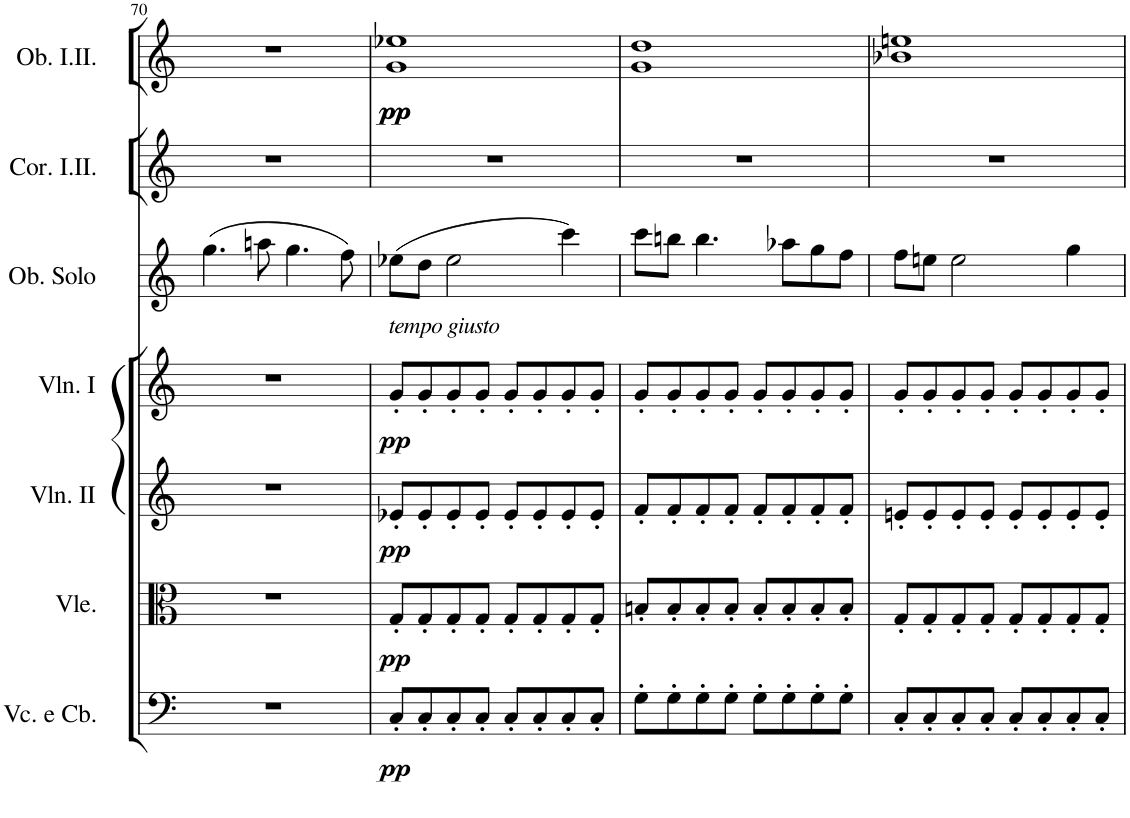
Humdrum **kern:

**kern	**dynam	**kern	**dynam	**kern	**dynam	**kern	**dynam	**kern	**kern	**kern	**dynam
*part7	*part7	*part6	*part6	*part5	*part5	*part4	*part4	*part3	*part2	*part1	*part1
*staff7	*staff7	*staff6	*staff6	*staff5	*staff5	*staff4	*staff4	*staff3	*staff2	*staff1	*staff1
*I"Violoncelli e Bassi *	*	*I"Viole	*	*I"Violini II	*	*I"Violini I	*	*I"Oboe Solo	*I"Corni in C I.II.	*I"Oboi I.II.	*
*	*	*I'Vle.	*	*I'Vln. II	*	*I'Vln. I	*	*I'Ob. Solo	*I'Cor. I.II.	*I'Ob. I.II.	*
!!LO:PB:g=z
*clefF4	*	*clefC3	*	*clefG2	*	*clefG2	*	*clefG2	*clefG2	*clefG2	*
*	*	*	*	*	*	*	*	*	*Trd7c12	*	*
*k[]	*	*k[]	*	*k[]	*	*k[]	*	*k[]	*k[]	*k[]	*
*M4/4	*	*M4/4	*	*M4/4	*	*M4/4	*	*M4/4	*M4/4	*M4/4	*
*met(c)	*	*met(c)	*	*met(c)	*	*met(c)	*	*met(c)	*met(c)	*met(c)	*
=70	=70	=70	=70	=70	=70	=70	=70	=70	=70	=70	=70
1r	.	1r	.	1r	.	1r	.	(4.gg\	1r	1r	.
.	.	.	.	.	.	.	.	8aan\	.	.	.
.	.	.	.	.	.	.	.	4.gg\	.	.	.
.	.	.	.	.	.	.	.	8ff\)	.	.	.
=71	=71	=71	=71	=71	=71	=71	=71	=71	=71	=71	=71
*	*	*	*	*	*	*	*	*	*	*^	*
!	!	!	!	!	!	!	!	!LO:TX:b:i:t=tempo giusto	!	!	!	!
!	!LO:DY:b	!	!LO:DY:b	!	!LO:DY:b	!	!LO:DY:b	!	!	!	!	!LO:DY:b
!	!	!	!	!	!	!	!	!	!	!	!	!LO:DY:n=1:b
8C'/L	pp	8G'/L	pp	8e-X'/L	pp	8g'/L	pp	(8ee-X\L	1r	1ee-X	1g	pp pp
8C'/	.	8G'/	.	8e-'/	.	8g'/	.	8dd\J	.	.	.	.
8C'/	.	8G'/	.	8e-'/	.	8g'/	.	2ee-\	.	.	.	.
8C'/J	.	8G'/J	.	8e-'/J	.	8g'/J	.	.	.	.	.	.
8C'/L	.	8G'/L	.	8e-'/L	.	8g'/L	.	.	.	.	.	.
8C'/	.	8G'/	.	8e-'/	.	8g'/	.	.	.	.	.	.
8C'/	.	8G'/	.	8e-'/	.	8g'/	.	4ccc\)	.	.	.	.
8C'/J	.	8G'/J	.	8e-'/J	.	8g'/J	.	.	.	.	.	.
=72	=72	=72	=72	=72	=72	=72	=72	=72	=72	=72	=72	=72
8G'\L	.	8Bn'/L	.	8f'/L	.	8g'/L	.	8ccc\L	1r	1dd	1g	.
8G'\	.	8B'/	.	8f'/	.	8g'/	.	8bbn\J	.	.	.	.
8G'\	.	8B'/	.	8f'/	.	8g'/	.	4.bb\	.	.	.	.
8G'\J	.	8B'/J	.	8f'/J	.	8g'/J	.	.	.	.	.	.
8G'\L	.	8B'/L	.	8f'/L	.	8g'/L	.	.	.	.	.	.
8G'\	.	8B'/	.	8f'/	.	8g'/	.	8aa-X\L	.	.	.	.
8G'\	.	8B'/	.	8f'/	.	8g'/	.	8gg\	.	.	.	.
8G'\J	.	8B'/J	.	8f'/J	.	8g'/J	.	8ff\J	.	.	.	.
=73	=73	=73	=73	=73	=73	=73	=73	=73	=73	=73	=73	=73
8C'/L	.	8G'/L	.	8en'/L	.	8g'/L	.	8ff\L	1r	1een	1b-X	.
8C'/	.	8G'/	.	8e'/	.	8g'/	.	8een\J	.	.	.	.
8C'/	.	8G'/	.	8e'/	.	8g'/	.	2ee\	.	.	.	.
8C'/J	.	8G'/J	.	8e'/J	.	8g'/J	.	.	.	.	.	.
8C'/L	.	8G'/L	.	8e'/L	.	8g'/L	.	.	.	.	.	.
8C'/	.	8G'/	.	8e'/	.	8g'/	.	.	.	.	.	.
8C'/	.	8G'/	.	8e'/	.	8g'/	.	4gg\	.	.	.	.
8C'/J	.	8G'/J	.	8e'/J	.	8g'/J	.	.	.	.	.	.
*	*	*	*	*	*	*	*	*	*	*v	*v	*
=	=	=	=	=	=	=	=	=	=	=	=
*-	*-	*-	*-	*-	*-	*-	*-	*-	*-	*-	*-
